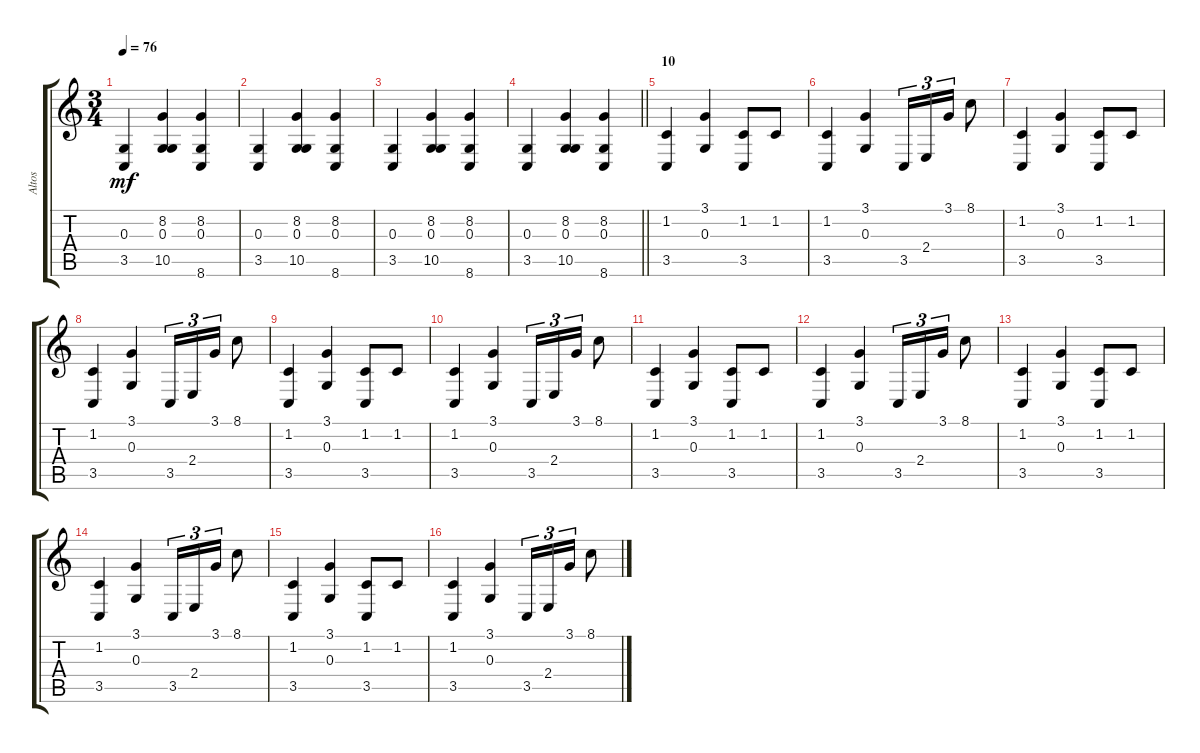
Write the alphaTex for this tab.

\track ("Altos" "Altos") {instrument pizzicatostrings}
\staff {score tabs}
\tuning (E4 B3 G3 D3 A2 E2) {hide}
\ts (3 4)
\tempo 76
\clef g2
\ks c
(0.3 3.5).4{dy mf} (8.2 0.3 10.5).4 (8.2 0.3 8.6).4 |
(0.3 3.5).4 (8.2 0.3 10.5).4 (8.2 0.3 8.6).4 |
(0.3 3.5).4 (8.2 0.3 10.5).4 (8.2 0.3 8.6).4 |
\barLineRight lightlight
(0.3 3.5).4 (8.2 0.3 10.5).4 (8.2 0.3 8.6).4 |
\section ("" "10")
(1.2 3.5).4 (3.1 0.3).4 (1.2 3.5).8 1.2.8 |
(1.2 3.5).4 (3.1 0.3).4 3.5.16{tu (3 2)} 2.4.16{tu (3 2)} 3.1.16{tu (3 2)} 8.1.8 |
(1.2 3.5).4 (3.1 0.3).4 (1.2 3.5).8 1.2.8 |
(1.2 3.5).4 (3.1 0.3).4 3.5.16{tu (3 2)} 2.4.16{tu (3 2)} 3.1.16{tu (3 2)} 8.1.8 |
(1.2 3.5).4 (3.1 0.3).4 (1.2 3.5).8 1.2.8 |
(1.2 3.5).4 (3.1 0.3).4 3.5.16{tu (3 2)} 2.4.16{tu (3 2)} 3.1.16{tu (3 2)} 8.1.8 |
(1.2 3.5).4 (3.1 0.3).4 (1.2 3.5).8 1.2.8 |
(1.2 3.5).4 (3.1 0.3).4 3.5.16{tu (3 2)} 2.4.16{tu (3 2)} 3.1.16{tu (3 2)} 8.1.8 |
(1.2 3.5).4 (3.1 0.3).4 (1.2 3.5).8 1.2.8 |
(1.2 3.5).4 (3.1 0.3).4 3.5.16{tu (3 2)} 2.4.16{tu (3 2)} 3.1.16{tu (3 2)} 8.1.8 |
(1.2 3.5).4 (3.1 0.3).4 (1.2 3.5).8 1.2.8 |
(1.2 3.5).4 (3.1 0.3).4 3.5.16{tu (3 2)} 2.4.16{tu (3 2)} 3.1.16{tu (3 2)} 8.1.8
